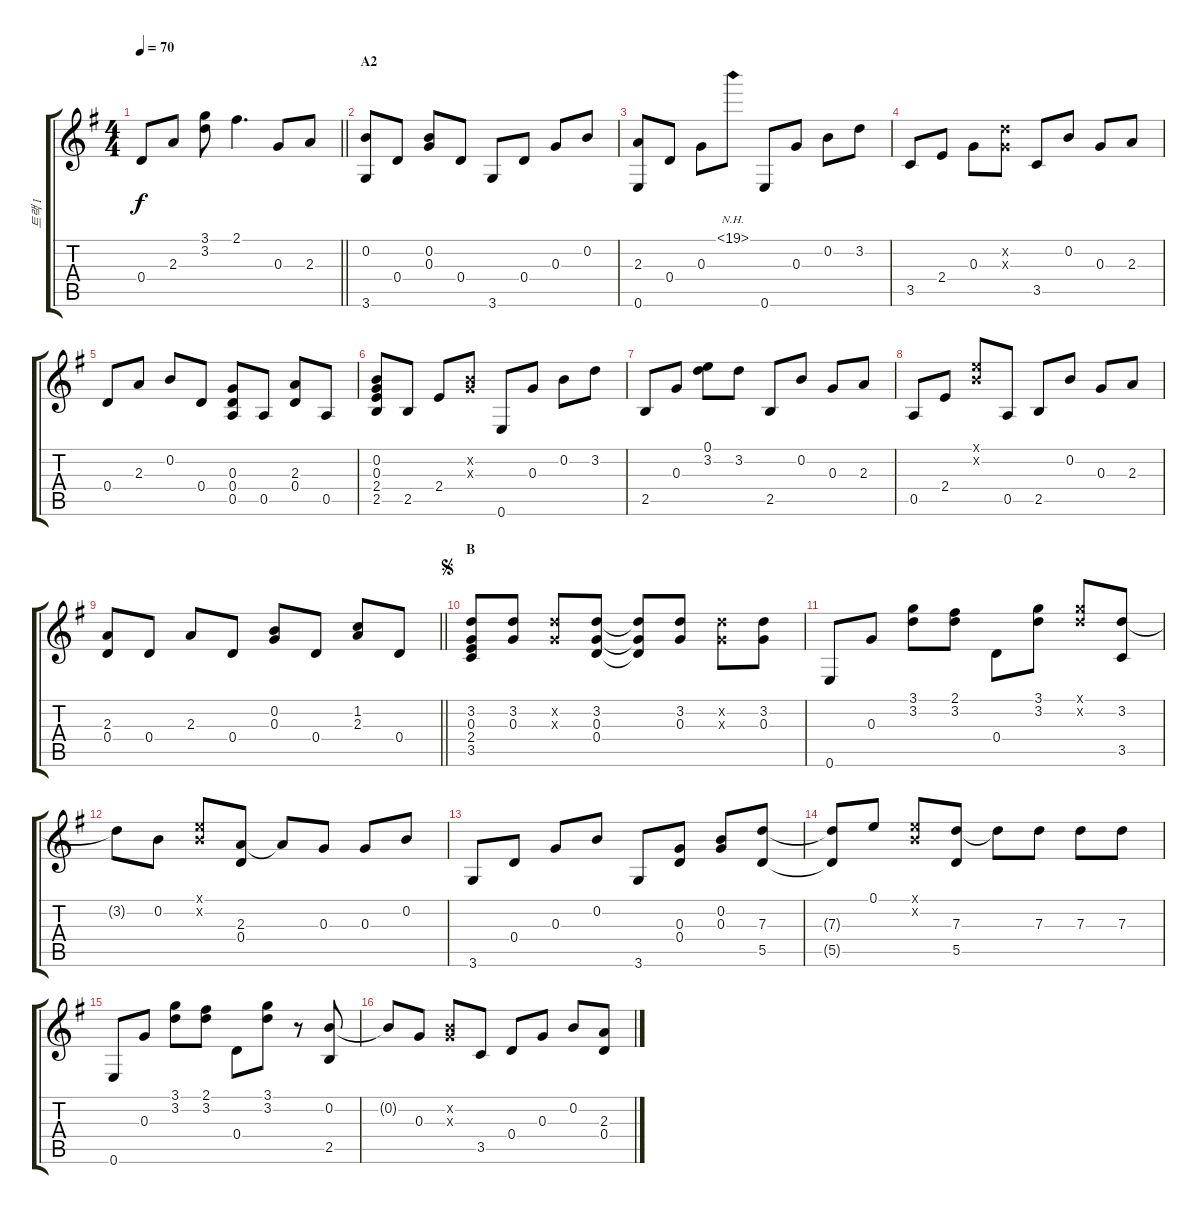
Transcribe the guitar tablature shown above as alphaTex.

\track ("트랙 1" "트랙 1") {instrument acousticguitarsteel}
\staff {score tabs}
\tuning (E4 B3 G3 D3 A2 E2) {hide}
\ts (4 4)
\tempo 70
\clef g2
\barLineRight lightlight
\ks g
0.4.8{dy f} 2.3.8 (3.1 3.2).8 2.1.4{d} 0.3.8 2.3.8 |
\section ("" "A2")
(0.2 3.6).8 0.4.8 (0.2 0.3).8 0.4.8 3.6.8 0.4.8 0.3.8 0.2.8 |
(2.3 0.6).8 0.4.8 0.3.8 19.1{nh}.8 0.6.8 0.3.8 0.2.8 3.2.8 |
3.5.8 2.4.8 0.3.8 (3.2{x} 0.3{x}).8 3.5.8 0.2.8 0.3.8 2.3.8 |
0.4.8 2.3.8 0.2.8 0.4.8 (0.3 0.4 0.5).8 0.5.8 (2.3 0.4).8 0.5.8 |
(0.2 0.3 2.4 2.5).8 2.5.8 2.4.8 (0.2{x} 0.3{x}).8 0.6.8 0.3.8 0.2.8 3.2.8 |
2.5.8 0.3.8 (0.1 3.2).8 3.2.8 2.5.8 0.2.8 0.3.8 2.3.8 |
0.5.8 2.4.8 (0.1{x} 0.2{x}).8 0.5.8 2.5.8 0.2.8 0.3.8 2.3.8 |
\barLineRight lightlight
(2.3 0.4).8 0.4.8 2.3.8 0.4.8 (0.2 0.3).8 0.4.8 (1.2 2.3).8 0.4.8 |
\section ("" "B")
\jump segno
(3.2 0.3 2.4 3.5).8 (3.2 0.3).8 (3.2{x} 0.3{x}).8 (3.2 0.3 0.4).8 (3.2{t} 0.3{t} 0.4{t}).8 (3.2 0.3).8 (3.2{x} 0.3{x}).8 (3.2 0.3).8 |
0.6.8 0.3.8 (3.1 3.2).8 (2.1 3.2).8 0.4.8 (3.1 3.2).8 (3.1{x} 3.2{x}).8 (3.2 3.5).8 |
3.2{t}.8 0.2.8 (0.1{x} 0.2{x}).8 (2.3 0.4).8 2.3{t}.8 0.3.8 0.3.8 0.2.8 |
3.6.8 0.4.8 0.3.8 0.2.8 3.6.8 (0.3 0.4).8 (0.2 0.3).8 (7.3 5.5).8 |
(7.3{t} 5.5{t}).8 0.1.8 (0.1{x} 0.2{x}).8 (7.3 5.5).8 7.3{t}.8 7.3.8 7.3.8 7.3.8 |
0.6.8 0.3.8 (3.1 3.2).8 (2.1 3.2).8 0.4.8 (3.1 3.2).8 r.8 (0.2 2.5).8 |
0.2{t}.8 0.3.8 (0.2{x} 0.3{x}).8 3.5.8 0.4.8 0.3.8 0.2.8 (2.3 0.4).8
